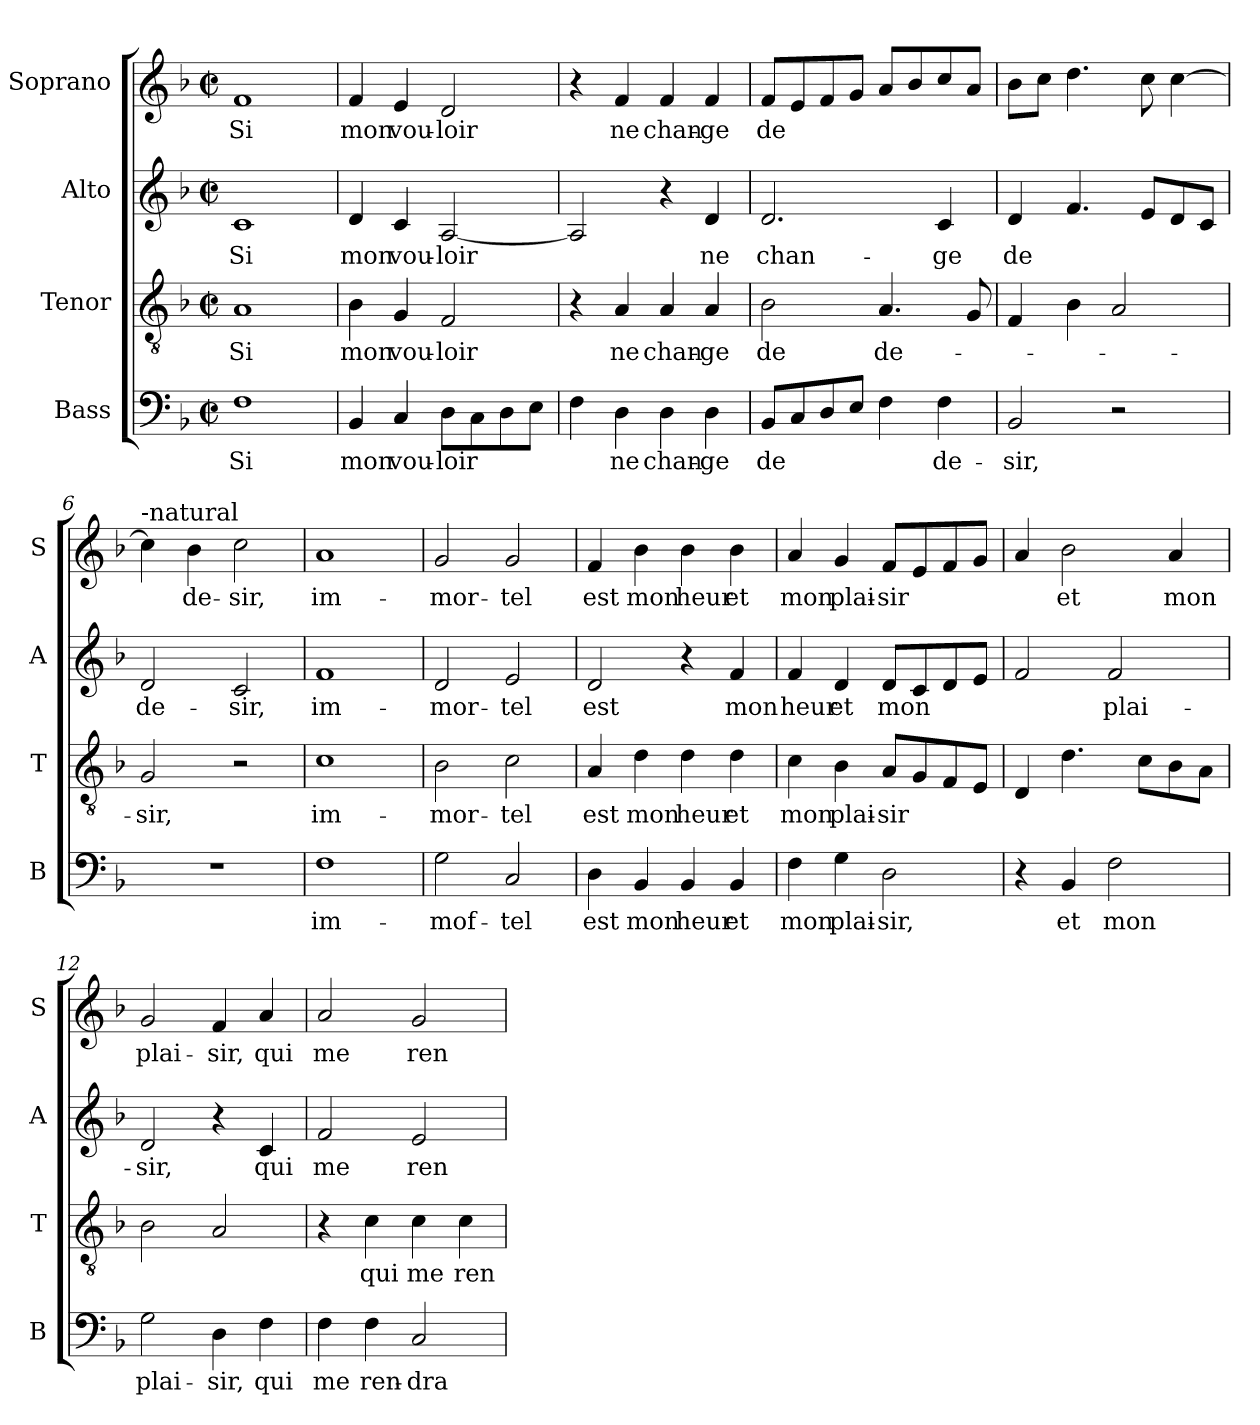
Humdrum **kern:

**kern	**text	**kern	**text	**kern	**text	**kern	**text
*part4	*part4	*part3	*part3	*part2	*part2	*part1	*part1
*staff4	*staff4	*staff3	*staff3	*staff2	*staff2	*staff1	*staff1
*I"Bass	*	*I"Tenor	*	*I"Alto	*	*I"Soprano	*
*I'B	*	*I'T	*	*I'A	*	*I'S	*
*clefF4	*	*clefGv2	*	*clefG2	*	*clefG2	*
*k[b-]	*	*k[b-]	*	*k[b-]	*	*k[b-]	*
*F:	*	*F:	*	*F:	*	*F:	*
*M2/2	*	*M2/2	*	*M2/2	*	*M2/2	*
*met(c|)	*	*met(c|)	*	*met(c|)	*	*met(c|)	*
=1	=1	=1	=1	=1	=1	=1	=1
!	!LO:LY:b	!	!LO:LY:b	!	!LO:LY:b	!	!LO:LY:b
1F	Si	1A	Si	1c	Si	1f	Si
=2	=2	=2	=2	=2	=2	=2	=2
!	!LO:LY:b	!	!LO:LY:b	!	!LO:LY:b	!	!LO:LY:b
4BB-/	mon	4B-\	mon	4d/	mon	4f/	mon
!	!LO:LY:b	!	!LO:LY:b	!	!LO:LY:b	!	!LO:LY:b
4C/	vou-	4G/	vou-	4c/	vou-	4e/	vou-
!	!LO:LY:b	!	!LO:LY:b	!	!LO:LY:b	!	!LO:LY:b
8D\L	-loir	2F/	-loir	[2A/	-loir	2d/	-loir
8C\	.	.	.	.	.	.	.
8D\	.	.	.	.	.	.	.
8E\J	.	.	.	.	.	.	.
=3	=3	=3	=3	=3	=3	=3	=3
4F\	.	4r	.	2A/]	.	4r	.
!	!LO:LY:b	!	!LO:LY:b	!	!	!	!LO:LY:b
4D\	ne	4A/	ne	.	.	4f/	ne
!	!LO:LY:b	!	!LO:LY:b	!	!	!	!LO:LY:b
4D\	chan-	4A/	chan-	4r	.	4f/	chan-
!	!LO:LY:b	!	!LO:LY:b	!	!LO:LY:b	!	!LO:LY:b
4D\	-ge	4A/	-ge	4d/	ne	4f/	-ge
=4	=4	=4	=4	=4	=4	=4	=4
!	!LO:LY:b	!	!LO:LY:b	!	!LO:LY:b	!	!LO:LY:b
8BB-/L	de	2B-\	de	2.d/	chan-	8f/L	de
8C/	.	.	.	.	.	8e/	.
8D/	.	.	.	.	.	8f/	.
8E/J	.	.	.	.	.	8g/J	.
!	!	!	!LO:LY:b	!	!	!	!
4F\	.	4.A/	de-	.	.	8a/L	.
.	.	.	.	.	.	8b-/	.
!	!LO:LY:b	!	!	!	!LO:LY:b	!	!
4F\	de-	.	.	4c/	-ge	8cc/	.
.	.	8G/	.	.	.	8a/J	.
=5	=5	=5	=5	=5	=5	=5	=5
!	!LO:LY:b	!	!	!	!LO:LY:b	!	!
2BB-/	-sir,	4F/	.	4d/	de	8b-\L	.
.	.	.	.	.	.	8cc\J	.
.	.	4B-\	.	4.f/	.	4.dd\	.
2r	.	2A/	.	.	.	.	.
.	.	.	.	8e/L	.	8cc\	.
.	.	.	.	8d/	.	[4cc\	.
.	.	.	.	8c/J	.	.	.
!!LO:LB:g=z
=6	=6	=6	=6	=6	=6	=6	=6
!	!	!	!	!	!	!LO:TX:a:t=-natural	!
!	!	!	!LO:LY:b	!	!LO:LY:b	!	!
1r	.	2G/	-sir,	2d/	de-	4cc\]	.
!	!	!	!	!	!	!	!LO:LY:b
.	.	.	.	.	.	4b-\	de-
!	!	!	!	!	!LO:LY:b	!	!LO:LY:b
.	.	2r	.	2c/	-sir,	2cc\	-sir,
=7	=7	=7	=7	=7	=7	=7	=7
!	!LO:LY:b	!	!LO:LY:b	!	!LO:LY:b	!	!LO:LY:b
1F	im-	1c	im-	1f	im-	1a	im-
=8	=8	=8	=8	=8	=8	=8	=8
!	!LO:LY:b	!	!LO:LY:b	!	!LO:LY:b	!	!LO:LY:b
2G\	-mof-	2B-\	-mor-	2d/	-mor-	2g/	-mor-
!	!LO:LY:b	!	!LO:LY:b	!	!LO:LY:b	!	!LO:LY:b
2C/	-tel	2c\	-tel	2e/	-tel	2g/	-tel
=9	=9	=9	=9	=9	=9	=9	=9
!	!LO:LY:b	!	!LO:LY:b	!	!LO:LY:b	!	!LO:LY:b
4D\	est	4A/	est	2d/	est	4f/	est
!	!LO:LY:b	!	!LO:LY:b	!	!	!	!LO:LY:b
4BB-/	mon	4d\	mon	.	.	4b-\	mon
!	!LO:LY:b	!	!LO:LY:b	!	!	!	!LO:LY:b
4BB-/	heur	4d\	heur	4r	.	4b-\	heur
!	!LO:LY:b	!	!LO:LY:b	!	!LO:LY:b	!	!LO:LY:b
4BB-/	et	4d\	et	4f/	mon	4b-\	et
=10	=10	=10	=10	=10	=10	=10	=10
!	!LO:LY:b	!	!LO:LY:b	!	!LO:LY:b	!	!LO:LY:b
4F\	mon	4c\	mon	4f/	heur	4a/	mon
!	!LO:LY:b	!	!LO:LY:b	!	!LO:LY:b	!	!LO:LY:b
4G\	plai-	4B-\	plai-	4d/	et	4g/	plai-
!	!LO:LY:b	!	!LO:LY:b	!	!LO:LY:b	!	!LO:LY:b
2D\	-sir,	8A/L	-sir	8d/L	mon	8f/L	-sir
.	.	8G/	.	8c/	.	8e/	.
.	.	8F/	.	8d/	.	8f/	.
.	.	8E/J	.	8e/J	.	8g/J	.
!!LO:PB:g=z
=11	=11	=11	=11	=11	=11	=11	=11
4r	.	4D/	.	2f/	.	4a/	.
!	!LO:LY:b	!	!	!	!	!	!LO:LY:b
4BB-/	et	4.d\	.	.	.	2b-\	et
!	!LO:LY:b	!	!	!	!LO:LY:b	!	!
2F\	mon	.	.	2f/	plai-	.	.
.	.	8c\L	.	.	.	.	.
!	!	!	!	!	!	!	!LO:LY:b
.	.	8B-\	.	.	.	4a/	mon
.	.	8A\J	.	.	.	.	.
=12	=12	=12	=12	=12	=12	=12	=12
!	!LO:LY:b	!	!	!	!LO:LY:b	!	!LO:LY:b
2G\	plai-	2B-\	.	2d/	-sir,	2g/	plai-
!	!LO:LY:b	!	!	!	!	!	!LO:LY:b
4D\	-sir,	2A/	.	4r	.	4f/	-sir,
!	!LO:LY:b	!	!	!	!LO:LY:b	!	!LO:LY:b
4F\	qui	.	.	4c/	qui	4a/	qui
=13	=13	=13	=13	=13	=13	=13	=13
!	!LO:LY:b	!	!	!	!LO:LY:b	!	!LO:LY:b
4F\	me	4r	.	2f/	me	2a/	me
!	!LO:LY:b	!	!LO:LY:b	!	!	!	!
4F\	ren-	4c\	qui	.	.	.	.
!	!LO:LY:b	!	!LO:LY:b	!	!LO:LY:b	!	!LO:LY:b
2C/	-dra	4c\	me	2e/	ren-	2g/	ren-
!	!	!	!LO:LY:b	!	!	!	!
.	.	4c\	ren-	.	.	.	.
=	=	=	=	=	=	=	=
*-	*-	*-	*-	*-	*-	*-	*-
